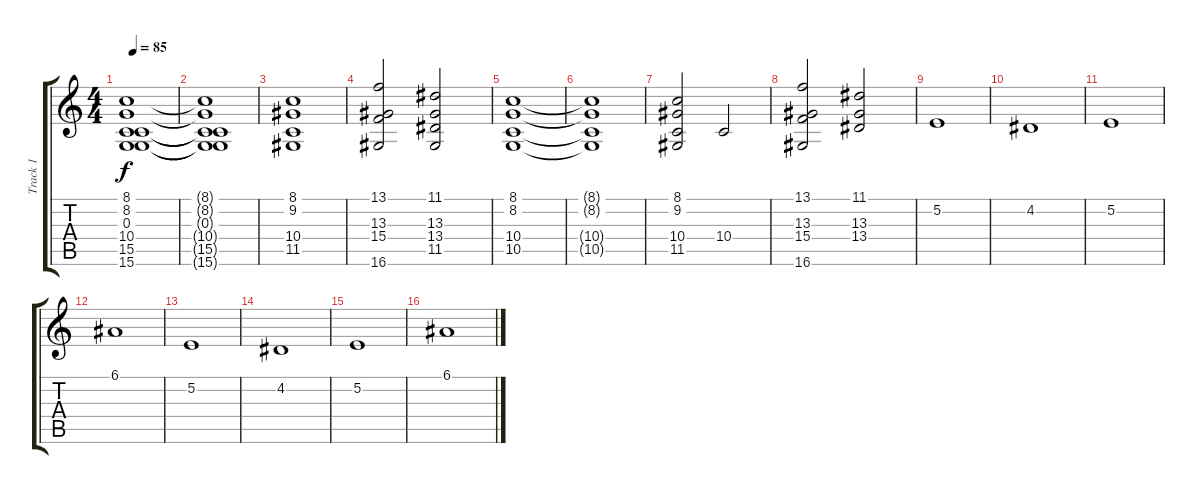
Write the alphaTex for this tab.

\track ("Track 1" "Track 1") {instrument synthstrings1}
\staff {score tabs}
\tuning (E4 B3 G3 D3 A2 E2) {hide}
\ts (4 4)
\tempo 85
\clef g2
\ks c
(8.1 8.2 0.3 10.4 15.5 15.6).1{dy f} |
(8.1{t} 8.2{t} 0.3{t} 10.4{t} 15.5{t} 15.6{t}).1 |
(8.1 9.2 10.4 11.5).1 |
(13.1 13.3 15.4 16.6).2 (11.1 13.3 13.4 11.5).2 |
(8.1 8.2 10.4 10.5).1 |
(8.1{t} 8.2{t} 10.4{t} 10.5{t}).1 |
(8.1 9.2 10.4 11.5).2 10.4.2 |
(13.1 13.3 15.4 16.6).2 (11.1 13.3 13.4).2 |
5.2.1 |
4.2.1 |
5.2.1 |
6.1.1 |
5.2.1 |
4.2.1 |
5.2.1 |
6.1.1
